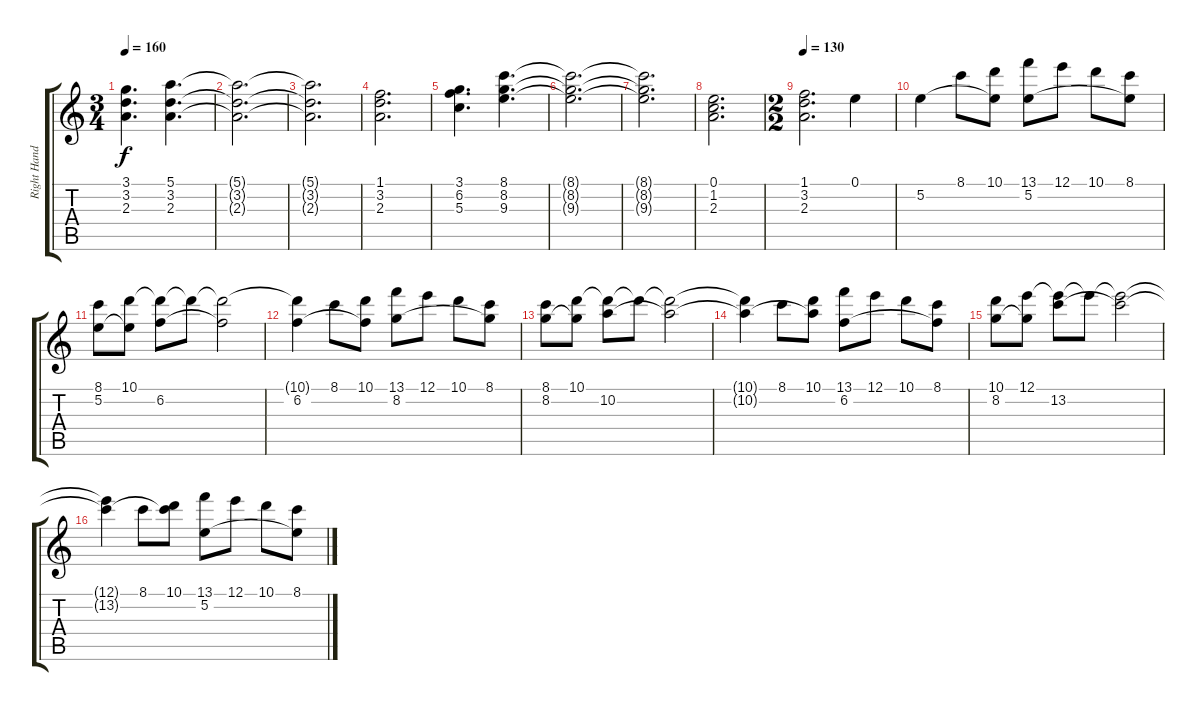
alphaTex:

\track ("Right Hand" "Right Hand") {instrument acousticguitarsteel}
\staff {score tabs}
\tuning (E4 B3 G3 D3 A2 E2) {hide}
\ts (3 4)
\tempo 160
\clef g2
\ks c
(3.1 3.2 2.3).4{d dy f} (5.1 3.2 2.3).4{d} |
(5.1{t} 3.2{t} 2.3{t}).2{d} |
(5.1{t} 3.2{t} 2.3{t}).2{d} |
(1.1 3.2 2.3).2{d} |
(3.1 6.2 5.3).4{d} (8.1 8.2 9.3).4{d} |
(8.1{t} 8.2{t} 9.3{t}).2{d} |
(8.1{t} 8.2{t} 9.3{t}).2{d} |
(0.1 1.2 2.3).2{d} |
\ts (2 2)
\tempo 130
(1.1 3.2 2.3).2{d} 0.1.4 |
5.2.4 8.1.8 (10.1 5.2{t}).8 (13.1 5.2).8 12.1.8 10.1.8 (8.1 5.2{t}).8 |
(8.1 5.2).8 (10.1 5.2{t}).8 (10.1{t} 6.2).8 10.1{t}.8 (10.1{t} 6.2{t}).2 |
(10.1{t} 6.2).4 8.1.8 (10.1 6.2{t}).8 (13.1 8.2).8 12.1.8 10.1.8 (8.1 8.2{t}).8 |
(8.1 8.2).8 (10.1 8.2{t}).8 (10.1{t} 10.2).8 10.1{t}.8 (10.1{t} 10.2{t}).2 |
(10.1{t} 10.2{t}).4 8.1.8 (10.1 10.2{t}).8 (13.1 6.2).8 12.1.8 10.1.8 (8.1 6.2{t}).8 |
(10.1 8.2).8 (12.1 8.2{t}).8 (12.1{t} 13.2).8 12.1{t}.8 (12.1{t} 13.2{t}).2 |
(12.1{t} 13.2{t}).4 8.1.8 (10.1 13.2{t}).8 (13.1 5.2).8 12.1.8 10.1.8 (8.1 5.2{t}).8
